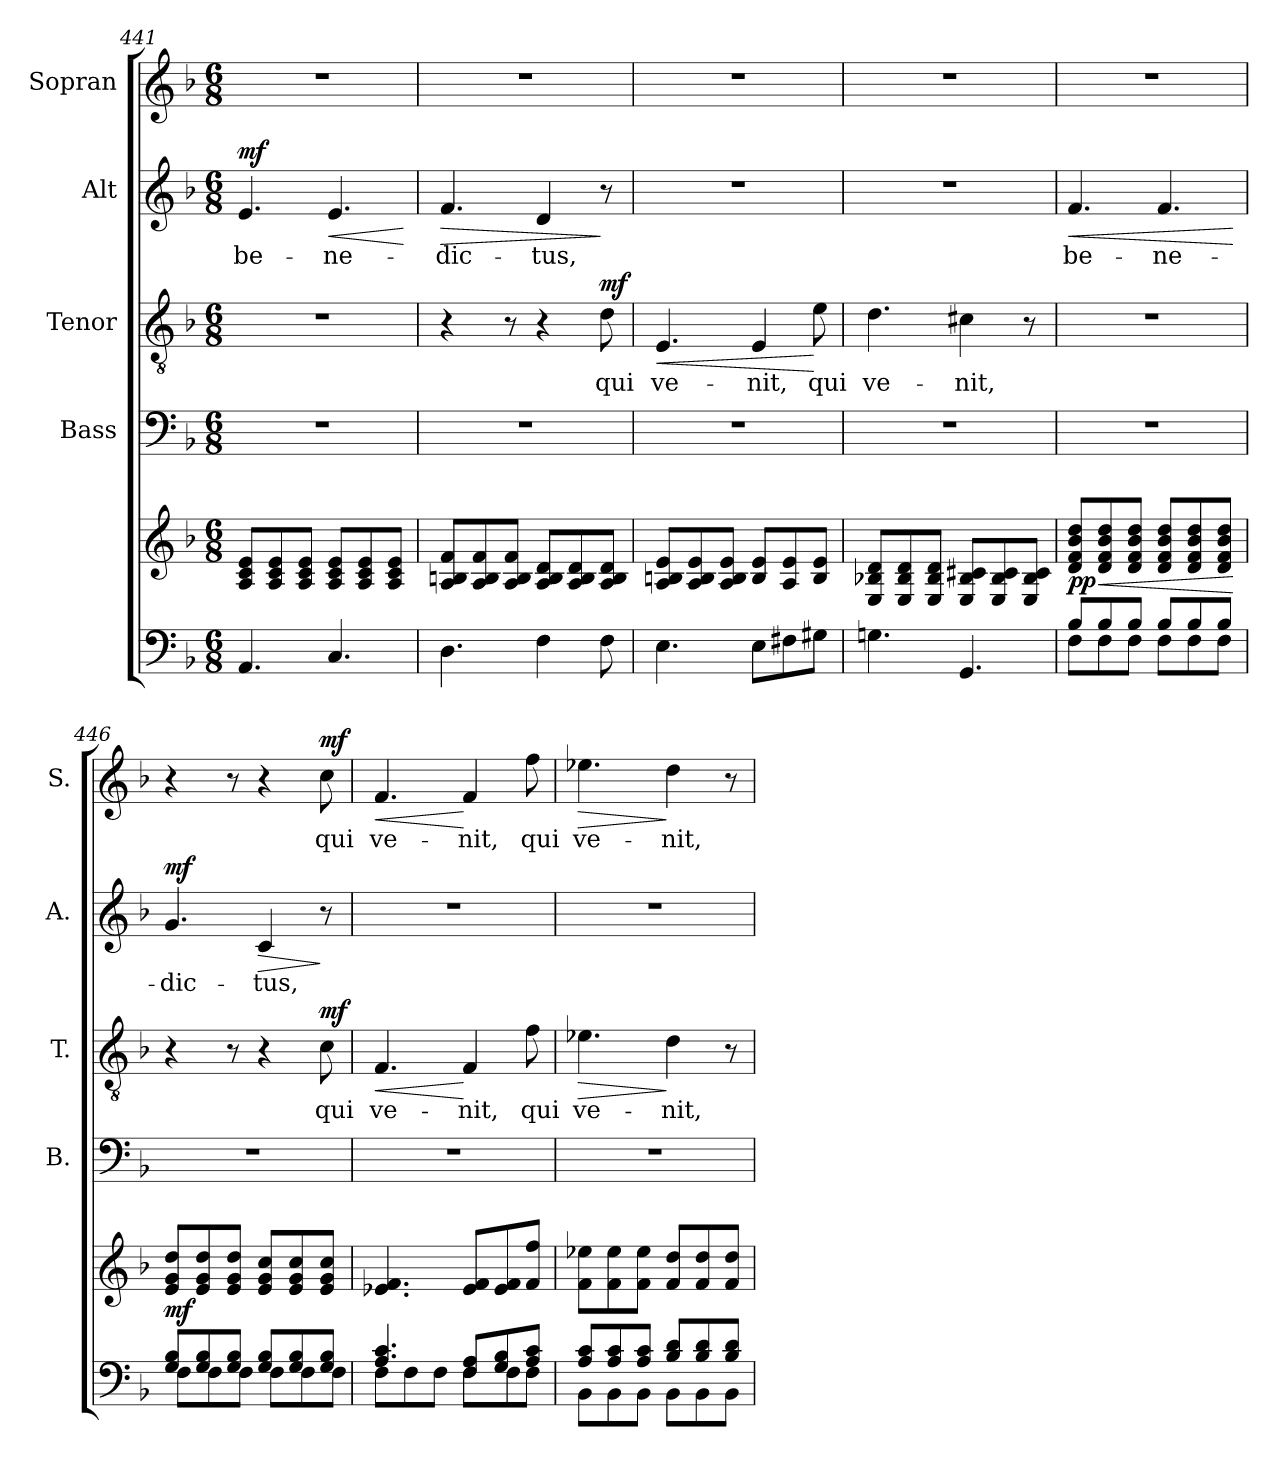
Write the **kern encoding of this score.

**kern	**kern	**dynam	**kern	**kern	**text	**dynam	**kern	**text	**dynam	**kern	**text	**dynam
*part5	*part5	*part5	*part4	*part3	*part3	*part3	*part2	*part2	*part2	*part1	*part1	*part1
*staff6	*staff5	*staff5/6	*staff4	*staff3	*staff3	*staff3	*staff2	*staff2	*staff2	*staff1	*staff1	*staff1
*	*	*	*I"Bass	*I"Tenor	*	*	*I"Alt	*	*	*I"Sopran	*	*
*	*	*	*I'B.	*I'T.	*	*	*I'A.	*	*	*I'S.	*	*
*clefF4	*clefG2	*	*clefF4	*clefGv2	*	*	*clefG2	*	*	*clefG2	*	*
*k[b-]	*k[b-]	*	*k[b-]	*k[b-]	*	*	*k[b-]	*	*	*k[b-]	*	*
*F:	*F:	*	*F:	*F:	*	*	*F:	*	*	*F:	*	*
*M6/8	*M6/8	*	*M6/8	*M6/8	*	*	*M6/8	*	*	*M6/8	*	*
=441	=441	=441	=441	=441	=441	=441	=441	=441	=441	=441	=441	=441
!	!	!	!	!	!	!	!	!LO:LY:b	!LO:DY:a	!	!	!
4.AA/	8A/ 8c/ 8e/L	.	2.r	2.r	.	.	4.e/	be-	mf	2.r	.	.
.	8A/ 8c/ 8e/	.	.	.	.	.	.	.	.	.	.	.
.	8A/ 8c/ 8e/J	.	.	.	.	.	.	.	.	.	.	.
!	!	!	!	!	!	!	!	!LO:LY:b	!LO:HP:b	!	!	!
4.C/	8A/ 8c/ 8e/L	.	.	.	.	.	4.e/	-ne-	<	.	.	.
.	8A/ 8c/ 8e/	.	.	.	.	.	.	.	.	.	.	.
.	8A/ 8c/ 8e/J	.	.	.	.	.	.	.	.	.	.	.
.	.	.	.	.	.	.	.	.	[	.	.	.
=442	=442	=442	=442	=442	=442	=442	=442	=442	=442	=442	=442	=442
!	!	!	!	!	!	!	!	!LO:LY:b	!LO:HP:b	!	!	!
4.D\	8A/ 8Bn/ 8f/L	.	2.r	4r	.	.	4.f/	-dic-	>	2.r	.	.
.	8A/ 8B/ 8f/	.	.	.	.	.	.	.	.	.	.	.
.	8A/ 8B/ 8f/J	.	.	8r	.	.	.	.	.	.	.	.
!	!	!	!	!	!	!	!	!LO:LY:b	!	!	!	!
4F\	8A/ 8B/ 8d/L	.	.	4r	.	.	4d/	-tus,	.	.	.	.
.	8A/ 8B/ 8d/	.	.	.	.	.	.	.	.	.	.	.
!	!	!	!	!	!LO:LY:b	!LO:DY:a	!	!	!	!	!	!
8F\	8A/ 8B/ 8d/J	.	.	8d\	qui	mf	8r	.	]	.	.	.
=443	=443	=443	=443	=443	=443	=443	=443	=443	=443	=443	=443	=443
!	!	!	!	!	!LO:LY:b	!LO:HP:b	!	!	!	!	!	!
4.E\	8A/ 8Bn/ 8e/L	.	2.r	4.E/	ve-	<	2.r	.	.	2.r	.	.
.	8A/ 8B/ 8e/	.	.	.	.	.	.	.	.	.	.	.
.	8A/ 8B/ 8e/J	.	.	.	.	.	.	.	.	.	.	.
!	!	!	!	!	!LO:LY:b	!	!	!	!	!	!	!
8E\L	8B/ 8e/L	.	.	4E/	-nit,	.	.	.	.	.	.	.
8F#X\	8A/ 8e/	.	.	.	.	.	.	.	.	.	.	.
!	!	!	!	!	!LO:LY:b	!	!	!	!	!	!	!
8G#X\J	8B/ 8e/J	.	.	8e\	qui	[	.	.	.	.	.	.
!!LO:LB:g=z
=444	=444	=444	=444	=444	=444	=444	=444	=444	=444	=444	=444	=444
!	!	!	!	!	!LO:LY:b	!	!	!	!	!	!	!
4.Gn\	8E/ 8B-X/ 8d/L	.	2.r	4.d\	ve-	.	2.r	.	.	2.r	.	.
.	8E/ 8B-/ 8d/	.	.	.	.	.	.	.	.	.	.	.
.	8E/ 8B-/ 8d/J	.	.	.	.	.	.	.	.	.	.	.
!	!	!	!	!	!LO:LY:b	!	!	!	!	!	!	!
4.GG/	8E/ 8B-/ 8c#X/L	.	.	4c#X\	-nit,	.	.	.	.	.	.	.
.	8E/ 8B-/ 8c#/	.	.	.	.	.	.	.	.	.	.	.
.	8E/ 8B-/ 8c#/J	.	.	8r	.	.	.	.	.	.	.	.
=445	=445	=445	=445	=445	=445	=445	=445	=445	=445	=445	=445	=445
*^	*	*	*	*	*	*	*	*	*	*	*	*
!	!	!	!LO:DY:b	!	!	!	!	!	!LO:LY:b	!LO:HP:b	!	!	!
8B-/L	8F\L	8d/ 8f/ 8b-/ 8dd/L	pp	2.r	2.r	.	.	4.f/	be-	<	2.r	.	.
!	!	!	!LO:HP:b	!	!	!	!	!	!	!	!	!	!
8B-/	8F\	8d/ 8f/ 8b-/ 8dd/	<	.	.	.	.	.	.	.	.	.	.
8B-/J	8F\J	8d/ 8f/ 8b-/ 8dd/J	.	.	.	.	.	.	.	.	.	.	.
!	!	!	!	!	!	!	!	!	!LO:LY:b	!	!	!	!
8B-/L	8F\L	8d/ 8f/ 8b-/ 8dd/L	.	.	.	.	.	4.f/	-ne-	.	.	.	.
8B-/	8F\	8d/ 8f/ 8b-/ 8dd/	.	.	.	.	.	.	.	.	.	.	.
8B-/J	8F\J	8d/ 8f/ 8b-/ 8dd/J	.	.	.	.	.	.	.	.	.	.	.
*v	*v	*	*	*	*	*	*	*	*	*	*	*	*
.	.	[	.	.	.	.	.	.	[	.	.	.
=446	=446	=446	=446	=446	=446	=446	=446	=446	=446	=446	=446	=446
*^	*	*	*	*	*	*	*	*	*	*	*	*
!	!	!	!LO:DY:b	!	!	!	!	!	!LO:LY:b	!LO:DY:a	!	!	!
8G/ 8B-/L	8F\L	8e/ 8g/ 8dd/L	mf	2.r	4r	.	.	4.g/	-dic-	mf	4r	.	.
8G/ 8B-/	8F\	8e/ 8g/ 8dd/	.	.	.	.	.	.	.	.	.	.	.
8G/ 8B-/J	8F\J	8e/ 8g/ 8dd/J	.	.	8r	.	.	.	.	.	8r	.	.
!	!	!	!	!	!	!	!	!	!LO:LY:b	!LO:HP:b	!	!	!
8G/ 8B-/L	8F\L	8e/ 8g/ 8cc/L	.	.	4r	.	.	4c/	-tus,	>	4r	.	.
8G/ 8B-/	8F\	8e/ 8g/ 8cc/	.	.	.	.	.	.	.	.	.	.	.
!	!	!	!	!	!	!LO:LY:b	!LO:DY:a	!	!	!	!	!LO:LY:b	!LO:DY:a
8G/ 8B-/J	8F\J	8e/ 8g/ 8cc/J	.	.	8c\	qui	mf	8r	.	]	8cc\	qui	mf
=447	=447	=447	=447	=447	=447	=447	=447	=447	=447	=447	=447	=447	=447
!	!	!	!	!	!	!LO:LY:b	!LO:HP:b	!	!	!	!	!LO:LY:b	!LO:HP:b
4.A/ 4.c/	8F\L	4.e-X/ 4.f/	.	2.r	4.F/	ve-	<	2.r	.	.	4.f/	ve-	<
.	8F\	.	.	.	.	.	.	.	.	.	.	.	.
.	8F\J	.	.	.	.	.	.	.	.	.	.	.	.
!	!	!	!	!	!	!LO:LY:b	!	!	!	!	!	!LO:LY:b	!
8F/ 8A/L	8F\L	8e-/ 8f/L	.	.	4F/	-nit,	[	.	.	.	4f/	-nit,	[
8G/ 8B-/	8F\	8e-/ 8f/	.	.	.	.	.	.	.	.	.	.	.
!	!	!	!	!	!	!LO:LY:b	!	!	!	!	!	!LO:LY:b	!
8A/ 8c/J	8F\J	8f/ 8ff/J	.	.	8f\	qui	.	.	.	.	8ff\	qui	.
=448	=448	=448	=448	=448	=448	=448	=448	=448	=448	=448	=448	=448	=448
!	!	!	!	!	!	!LO:LY:b	!LO:HP:b	!	!	!	!	!LO:LY:b	!LO:HP:b
8A/ 8c/L	8BB-\L	8f\ 8ee-X\L	.	2.r	4.e-X\	ve-	>	2.r	.	.	4.ee-X\	ve-	>
8A/ 8c/	8BB-\	8f\ 8ee-\	.	.	.	.	.	.	.	.	.	.	.
8A/ 8c/J	8BB-\J	8f\ 8ee-\J	.	.	.	.	.	.	.	.	.	.	.
!	!	!	!	!	!	!LO:LY:b	!	!	!	!	!	!LO:LY:b	!
8B-/ 8d/L	8BB-\L	8f/ 8dd/L	.	.	4d\	-nit,	]	.	.	.	4dd\	-nit,	]
8B-/ 8d/	8BB-\	8f/ 8dd/	.	.	.	.	.	.	.	.	.	.	.
8B-/ 8d/J	8BB-\J	8f/ 8dd/J	.	.	8r	.	.	.	.	.	8r	.	.
*v	*v	*	*	*	*	*	*	*	*	*	*	*	*
=	=	=	=	=	=	=	=	=	=	=	=	=
*-	*-	*-	*-	*-	*-	*-	*-	*-	*-	*-	*-	*-
